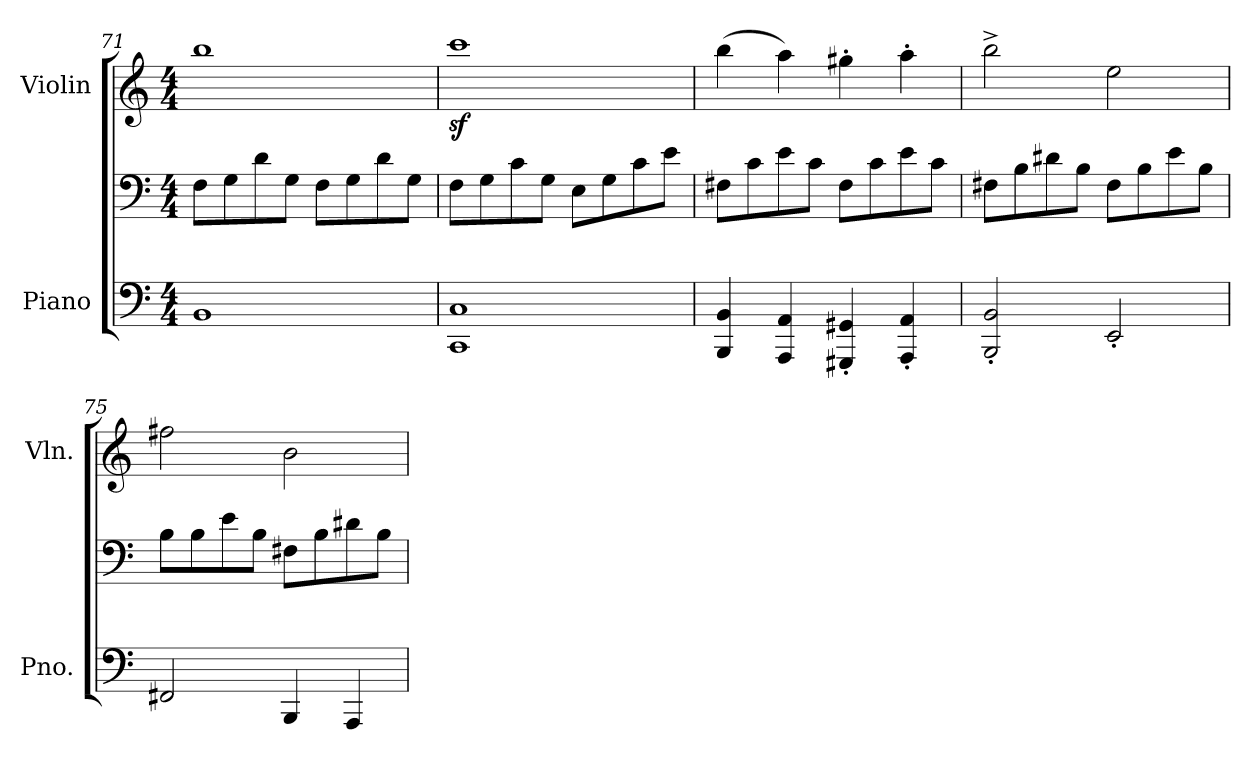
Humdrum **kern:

**kern	**kern	**kern
*part2	*part2	*part1
*staff3	*staff2	*staff1
*I"Piano	*	*I"Violin
*I'Pno.	*	*I'Vln.
*clefF4	*clefF4	*clefG2
*k[]	*k[]	*k[]
*M4/4	*M4/4	*M4/4
=71	=71	=71
1BB	8F\L	1bb
.	8G\	.
.	8d\	.
.	8G\J	.
.	8F\L	.
.	8G\	.
.	8d\	.
.	8G\J	.
!!LO:PB:g=z
=72	=72	=72
1CC 1C	8F\L	1cccz<
.	8G\	.
.	8c\	.
.	8G\J	.
.	8E\L	.
.	8G\	.
.	8c\	.
.	8e\J	.
=73	=73	=73
4BBB/ 4BB/	8F#X\L	(4bb\
.	8c\	.
4AAA/ 4AA/	8e\	4aa\)
.	8c\J	.
4GGG#X/' 4GG#X/'	8F#\L	4gg#X'\
.	8c\	.
4AAA/' 4AA/'	8e\	4aa'\
.	8c\J	.
=74	=74	=74
2BBB/' 2BB/'	8F#X\L	2bb^\
.	8B\	.
.	8d#X\	.
.	8B\J	.
2EE'/	8F#\L	2ee\
.	8B\	.
.	8e\	.
.	8B\J	.
=75	=75	=75
2FF#X/	8B\L	2ff#X\
.	8B\	.
.	8e\	.
.	8B\J	.
4BBB/	8F#X\L	2b\
.	8B\	.
4AAA/	8d#X\	.
.	8B\J	.
=	=	=
*-	*-	*-
